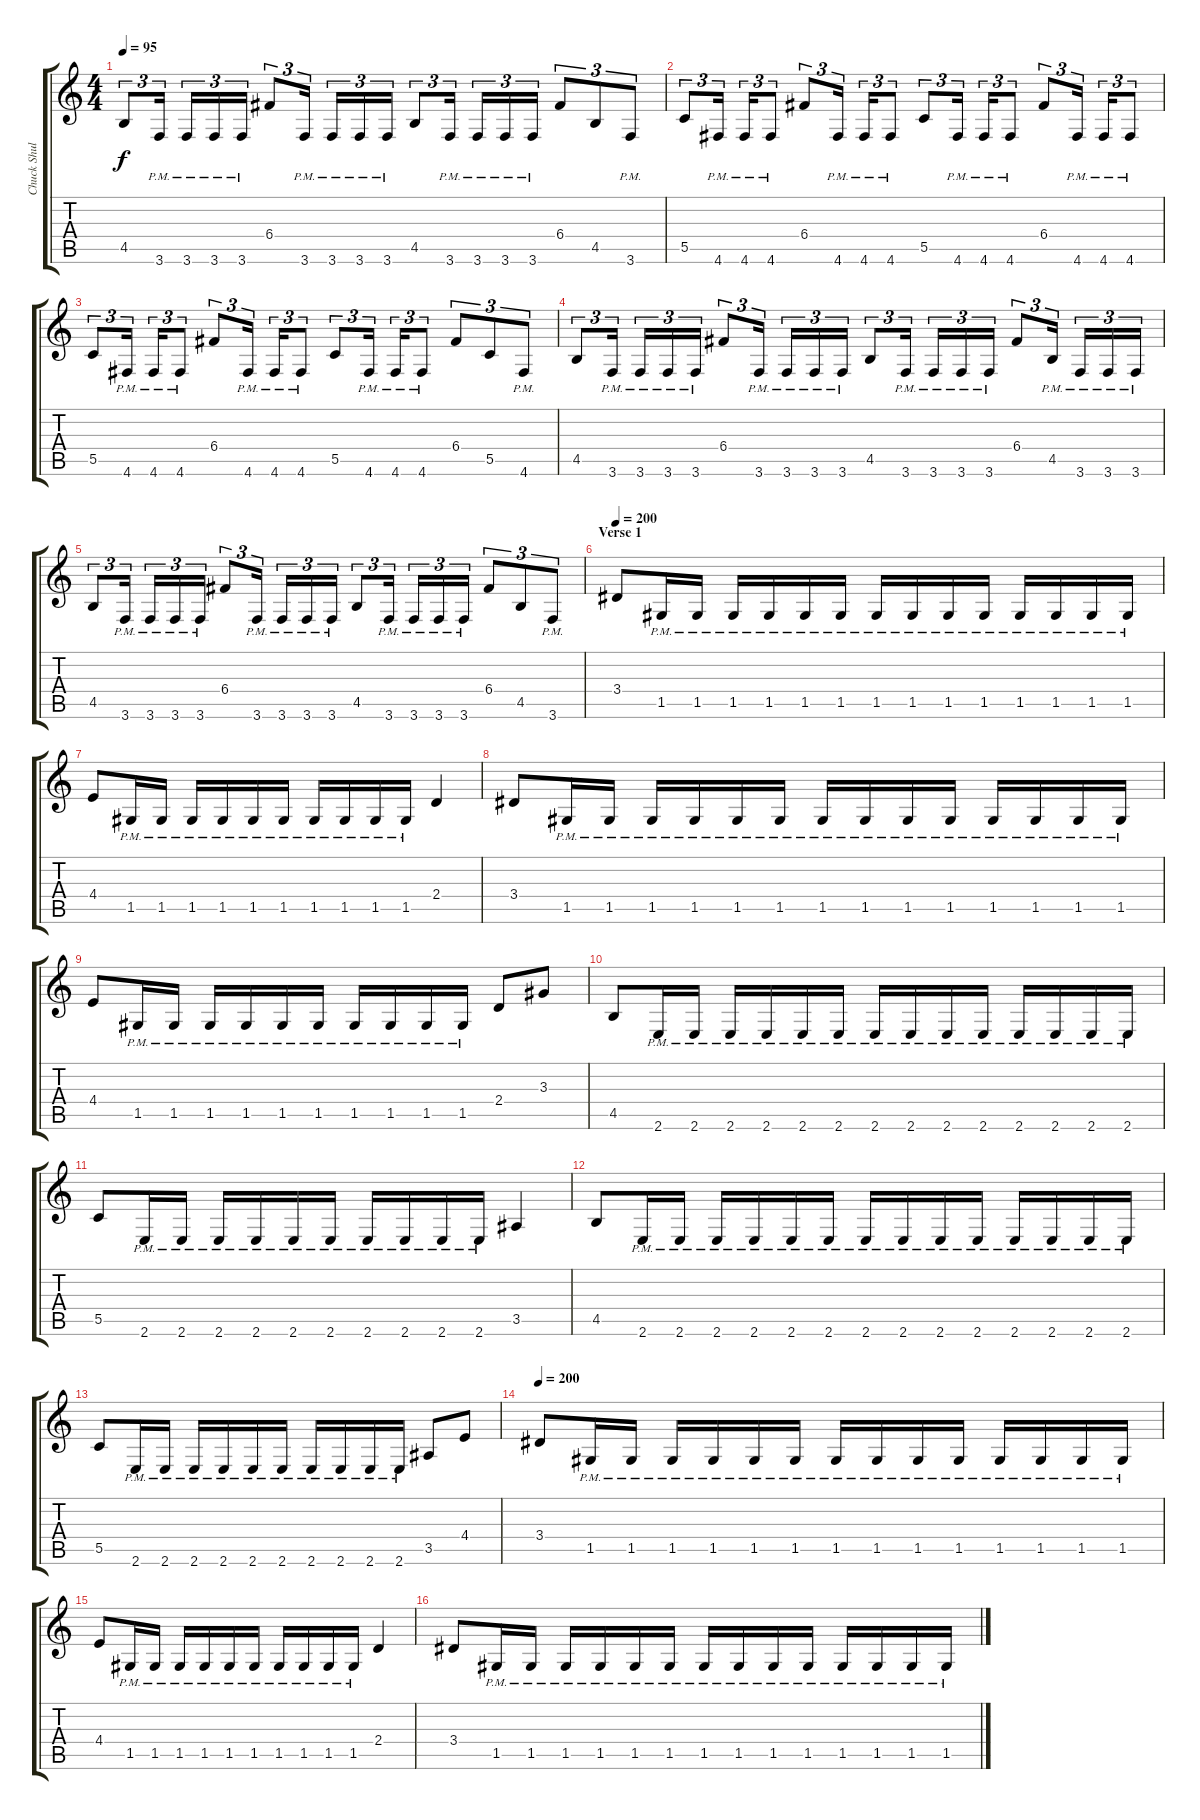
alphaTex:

\track ("Chuck Shuldiner" "Chuck Shul") {instrument distortionguitar}
\staff {score tabs}
\tuning (D4 A3 F3 C3 G2 D2) {hide}
\ts (4 4)
\tempo 95
\clef g2
\ks c
4.5.8{tu (3 2) dy f} 3.6{pm}.16{tu (3 2)} 3.6{pm}.16{tu (3 2)} 3.6{pm}.16{tu (3 2)} 3.6{pm}.16{tu (3 2)} 6.4.8{tu (3 2)} 3.6{pm}.16{tu (3 2)} 3.6{pm}.16{tu (3 2)} 3.6{pm}.16{tu (3 2)} 3.6{pm}.16{tu (3 2)} 4.5.8{tu (3 2)} 3.6{pm}.16{tu (3 2)} 3.6{pm}.16{tu (3 2)} 3.6{pm}.16{tu (3 2)} 3.6{pm}.16{tu (3 2)} 6.4.8{tu (3 2)} 4.5.8{tu (3 2)} 3.6{pm}.8{tu (3 2)} |
5.5.8{tu (3 2)} 4.6{pm}.16{tu (3 2)} 4.6{pm}.16{tu (3 2)} 4.6{pm}.8{tu (3 2)} 6.4.8{tu (3 2)} 4.6{pm}.16{tu (3 2)} 4.6{pm}.16{tu (3 2)} 4.6{pm}.8{tu (3 2)} 5.5.8{tu (3 2)} 4.6{pm}.16{tu (3 2)} 4.6{pm}.16{tu (3 2)} 4.6{pm}.8{tu (3 2)} 6.4.8{tu (3 2)} 4.6{pm}.16{tu (3 2)} 4.6{pm}.16{tu (3 2)} 4.6{pm}.8{tu (3 2)} |
5.5.8{tu (3 2)} 4.6{pm}.16{tu (3 2)} 4.6{pm}.16{tu (3 2)} 4.6{pm}.8{tu (3 2)} 6.4.8{tu (3 2)} 4.6{pm}.16{tu (3 2)} 4.6{pm}.16{tu (3 2)} 4.6{pm}.8{tu (3 2)} 5.5.8{tu (3 2)} 4.6{pm}.16{tu (3 2)} 4.6{pm}.16{tu (3 2)} 4.6{pm}.8{tu (3 2)} 6.4.8{tu (3 2)} 5.5.8{tu (3 2)} 4.6{pm}.8{tu (3 2)} |
4.5.8{tu (3 2)} 3.6{pm}.16{tu (3 2)} 3.6{pm}.16{tu (3 2)} 3.6{pm}.16{tu (3 2)} 3.6{pm}.16{tu (3 2)} 6.4.8{tu (3 2)} 3.6{pm}.16{tu (3 2)} 3.6{pm}.16{tu (3 2)} 3.6{pm}.16{tu (3 2)} 3.6{pm}.16{tu (3 2)} 4.5.8{tu (3 2)} 3.6{pm}.16{tu (3 2)} 3.6{pm}.16{tu (3 2)} 3.6{pm}.16{tu (3 2)} 3.6{pm}.16{tu (3 2)} 6.4.8{tu (3 2)} 4.5{pm}.16{tu (3 2)} 3.6{pm}.16{tu (3 2)} 3.6{pm}.16{tu (3 2)} 3.6{pm}.16{tu (3 2)} |
4.5.8{tu (3 2)} 3.6{pm}.16{tu (3 2)} 3.6{pm}.16{tu (3 2)} 3.6{pm}.16{tu (3 2)} 3.6{pm}.16{tu (3 2)} 6.4.8{tu (3 2)} 3.6{pm}.16{tu (3 2)} 3.6{pm}.16{tu (3 2)} 3.6{pm}.16{tu (3 2)} 3.6{pm}.16{tu (3 2)} 4.5.8{tu (3 2)} 3.6{pm}.16{tu (3 2)} 3.6{pm}.16{tu (3 2)} 3.6{pm}.16{tu (3 2)} 3.6{pm}.16{tu (3 2)} 6.4.8{tu (3 2)} 4.5.8{tu (3 2)} 3.6{pm}.8{tu (3 2)} |
\section ("" "Verse 1")
\tempo 200
3.4.8 1.5{pm}.16 1.5{pm}.16 1.5{pm}.16 1.5{pm}.16 1.5{pm}.16 1.5{pm}.16 1.5{pm}.16 1.5{pm}.16 1.5{pm}.16 1.5{pm}.16 1.5{pm}.16 1.5{pm}.16 1.5{pm}.16 1.5{pm}.16 |
4.4.8 1.5{pm}.16 1.5{pm}.16 1.5{pm}.16 1.5{pm}.16 1.5{pm}.16 1.5{pm}.16 1.5{pm}.16 1.5{pm}.16 1.5{pm}.16 1.5{pm}.16 2.4.4 |
3.4.8 1.5{pm}.16 1.5{pm}.16 1.5{pm}.16 1.5{pm}.16 1.5{pm}.16 1.5{pm}.16 1.5{pm}.16 1.5{pm}.16 1.5{pm}.16 1.5{pm}.16 1.5{pm}.16 1.5{pm}.16 1.5{pm}.16 1.5{pm}.16 |
4.4.8 1.5{pm}.16 1.5{pm}.16 1.5{pm}.16 1.5{pm}.16 1.5{pm}.16 1.5{pm}.16 1.5{pm}.16 1.5{pm}.16 1.5{pm}.16 1.5{pm}.16 2.4.8 3.3.8 |
4.5.8 2.6{pm}.16 2.6{pm}.16 2.6{pm}.16 2.6{pm}.16 2.6{pm}.16 2.6{pm}.16 2.6{pm}.16 2.6{pm}.16 2.6{pm}.16 2.6{pm}.16 2.6{pm}.16 2.6{pm}.16 2.6{pm}.16 2.6{pm}.16 |
5.5.8 2.6{pm}.16 2.6{pm}.16 2.6{pm}.16 2.6{pm}.16 2.6{pm}.16 2.6{pm}.16 2.6{pm}.16 2.6{pm}.16 2.6{pm}.16 2.6{pm}.16 3.5.4 |
4.5.8 2.6{pm}.16 2.6{pm}.16 2.6{pm}.16 2.6{pm}.16 2.6{pm}.16 2.6{pm}.16 2.6{pm}.16 2.6{pm}.16 2.6{pm}.16 2.6{pm}.16 2.6{pm}.16 2.6{pm}.16 2.6{pm}.16 2.6{pm}.16 |
5.5.8 2.6{pm}.16 2.6{pm}.16 2.6{pm}.16 2.6{pm}.16 2.6{pm}.16 2.6{pm}.16 2.6{pm}.16 2.6{pm}.16 2.6{pm}.16 2.6{pm}.16 3.5.8 4.4.8 |
\tempo 200
3.4.8 1.5{pm}.16 1.5{pm}.16 1.5{pm}.16 1.5{pm}.16 1.5{pm}.16 1.5{pm}.16 1.5{pm}.16 1.5{pm}.16 1.5{pm}.16 1.5{pm}.16 1.5{pm}.16 1.5{pm}.16 1.5{pm}.16 1.5{pm}.16 |
4.4.8 1.5{pm}.16 1.5{pm}.16 1.5{pm}.16 1.5{pm}.16 1.5{pm}.16 1.5{pm}.16 1.5{pm}.16 1.5{pm}.16 1.5{pm}.16 1.5{pm}.16 2.4.4 |
3.4.8 1.5{pm}.16 1.5{pm}.16 1.5{pm}.16 1.5{pm}.16 1.5{pm}.16 1.5{pm}.16 1.5{pm}.16 1.5{pm}.16 1.5{pm}.16 1.5{pm}.16 1.5{pm}.16 1.5{pm}.16 1.5{pm}.16 1.5{pm}.16
